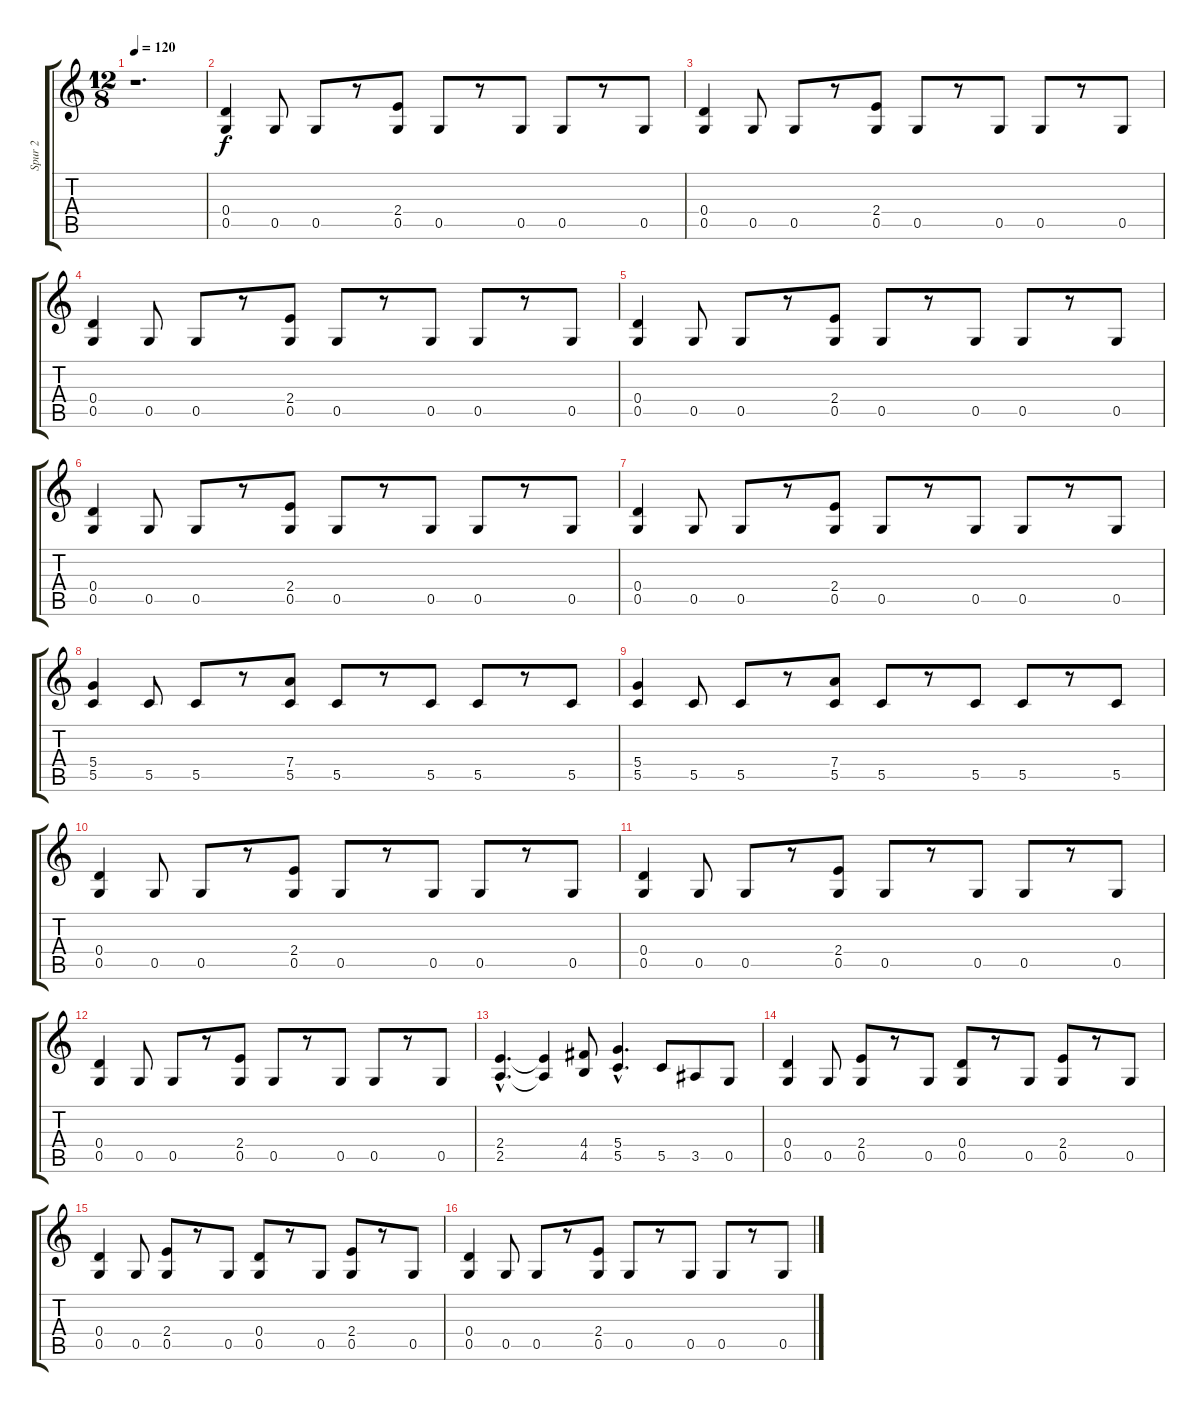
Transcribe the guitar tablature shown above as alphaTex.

\track ("Spur 2" "Spur 2") {instrument distortionguitar}
\staff {score tabs}
\tuning (E4 B3 G3 D3 G2 E2) {hide}
\ts (12 8)
\tempo 120
\clef g2
\ks c
r.1{d dy f instrument distortionguitar} |
(0.4 0.5).4 0.5.8 0.5.8 r.8 (2.4 0.5).8 0.5.8 r.8 0.5.8 0.5.8 r.8 0.5.8 |
(0.4 0.5).4 0.5.8 0.5.8 r.8 (2.4 0.5).8 0.5.8 r.8 0.5.8 0.5.8 r.8 0.5.8 |
(0.4 0.5).4 0.5.8 0.5.8 r.8 (2.4 0.5).8 0.5.8 r.8 0.5.8 0.5.8 r.8 0.5.8 |
(0.4 0.5).4 0.5.8 0.5.8 r.8 (2.4 0.5).8 0.5.8 r.8 0.5.8 0.5.8 r.8 0.5.8 |
(0.4 0.5).4 0.5.8 0.5.8 r.8 (2.4 0.5).8 0.5.8 r.8 0.5.8 0.5.8 r.8 0.5.8 |
(0.4 0.5).4 0.5.8 0.5.8 r.8 (2.4 0.5).8 0.5.8 r.8 0.5.8 0.5.8 r.8 0.5.8 |
(5.4 5.5).4 5.5.8 5.5.8 r.8 (7.4 5.5).8 5.5.8 r.8 5.5.8 5.5.8 r.8 5.5.8 |
(5.4 5.5).4 5.5.8 5.5.8 r.8 (7.4 5.5).8 5.5.8 r.8 5.5.8 5.5.8 r.8 5.5.8 |
(0.4 0.5).4 0.5.8 0.5.8 r.8 (2.4 0.5).8 0.5.8 r.8 0.5.8 0.5.8 r.8 0.5.8 |
(0.4 0.5).4 0.5.8 0.5.8 r.8 (2.4 0.5).8 0.5.8 r.8 0.5.8 0.5.8 r.8 0.5.8 |
(0.4 0.5).4 0.5.8 0.5.8 r.8 (2.4 0.5).8 0.5.8 r.8 0.5.8 0.5.8 r.8 0.5.8 |
(2.4{hac} 2.5{hac}).4{d} (2.4{t} 2.5{t}).4 (4.4 4.5).8 (5.4{hac} 5.5{hac}).4{d} 5.5.8 3.5.8 0.5.8 |
(0.4 0.5).4 0.5.8 (2.4 0.5).8 r.8 0.5.8 (0.4 0.5).8 r.8 0.5.8 (2.4 0.5).8 r.8 0.5.8 |
(0.4 0.5).4 0.5.8 (2.4 0.5).8 r.8 0.5.8 (0.4 0.5).8 r.8 0.5.8 (2.4 0.5).8 r.8 0.5.8 |
(0.4 0.5).4 0.5.8 0.5.8 r.8 (2.4 0.5).8 0.5.8 r.8 0.5.8 0.5.8 r.8 0.5.8
